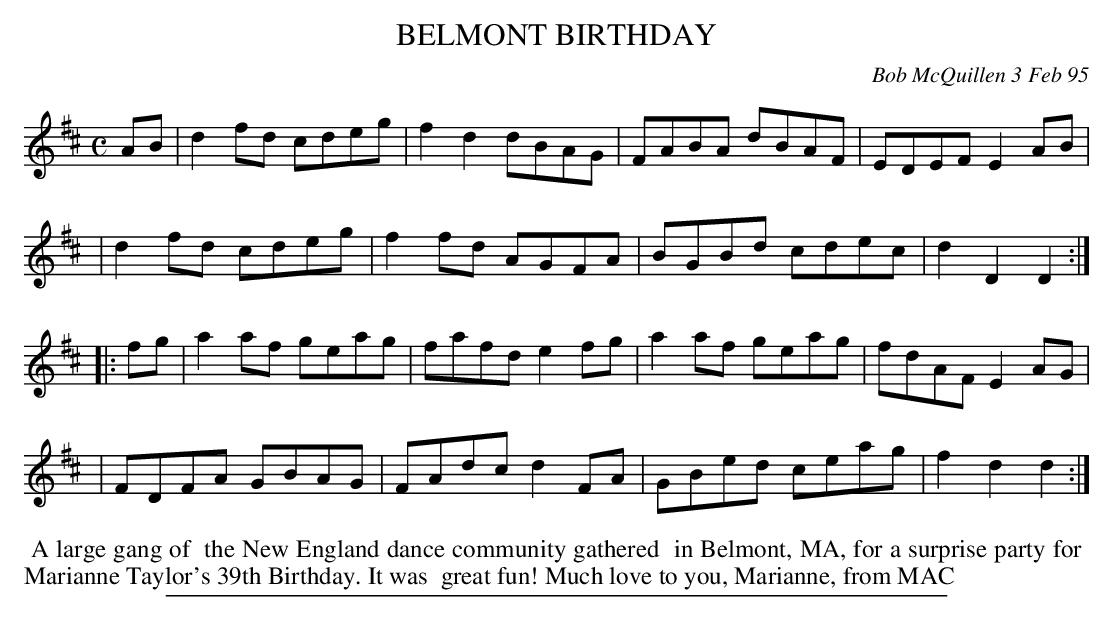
X:1
T: BELMONT BIRTHDAY
C: Bob McQuillen 3 Feb 95
M: C
L: 1/8
K: D
AB \
| d2fd cdeg | f2d2 dBAG | FABA dBAF | EDEF E2AB |
| d2fd cdeg | f2fd AGFA | BGBd cdec | d2D2 D2 :|
|: fg \
| a2af geag | fafd e2fg | a2af geag | fdAF E2AG |
| FDFA GBAG | FAdc d2FA | GBed ceag | f2d2 d2 :|
